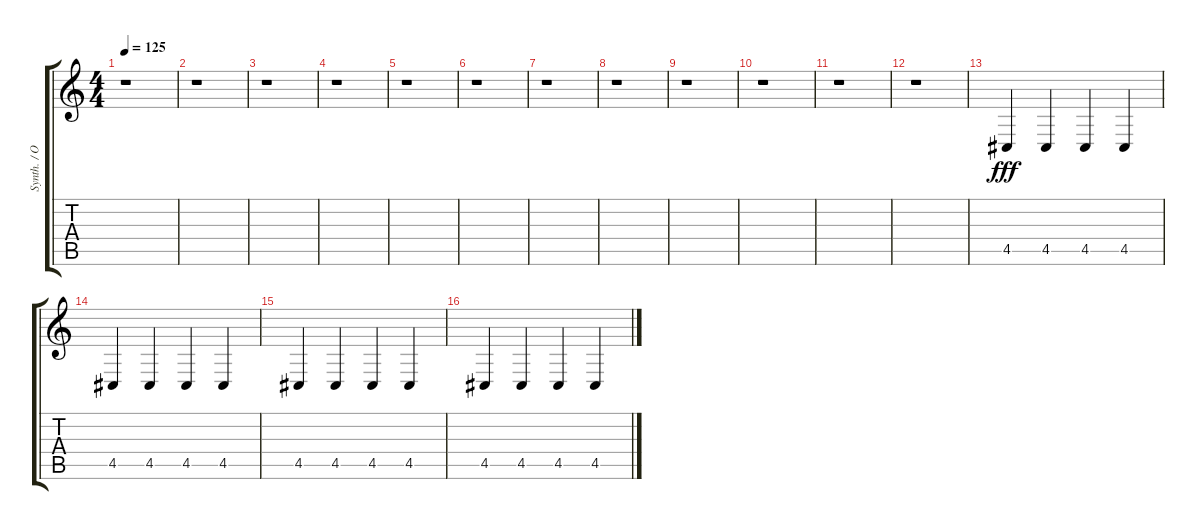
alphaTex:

\track ("Synth. / Organ" "Synth. / O") {instrument percussiveorgan}
\staff {score tabs}
\tuning (E4 B3 G3 D3 A2 E2) {hide}
\ts (4 4)
\tempo 125
\clef g2
\ks c
r.1{dy fff} |
r.1 |
r.1 |
r.1 |
r.1 |
r.1 |
r.1 |
r.1 |
r.1 |
r.1 |
r.1 |
r.1 |
4.5.4 4.5.4 4.5.4 4.5.4 |
4.5.4 4.5.4 4.5.4 4.5.4 |
4.5.4 4.5.4 4.5.4 4.5.4 |
4.5.4 4.5.4 4.5.4 4.5.4
